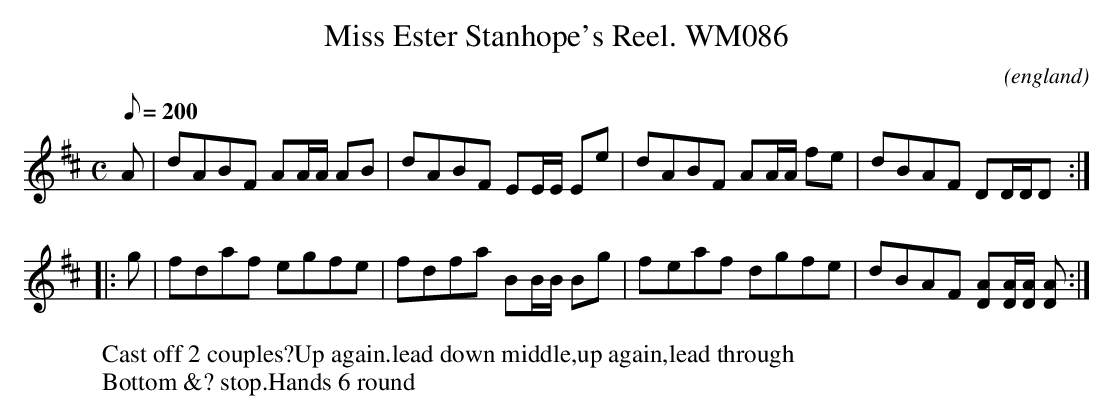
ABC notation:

X:1
T:Miss Ester Stanhope's Reel. WM086
O:england
M:C
L:1/8
Q:200
C:
W:Cast off 2 couples?Up again.lead down middle,up again,lead through
W:Bottom &? stop.Hands 6 round
K:D
A|dABF AA/A/ AB|dABF EE/E/ Ee|dABF AA/A/ fe|dBAF DD/D/D:|
|:g|fdaf egfe|fdfa BB/B/ Bg|f-eaf dgfe|dBAF [DA][D/A/][D/A/] [DA]:|]
